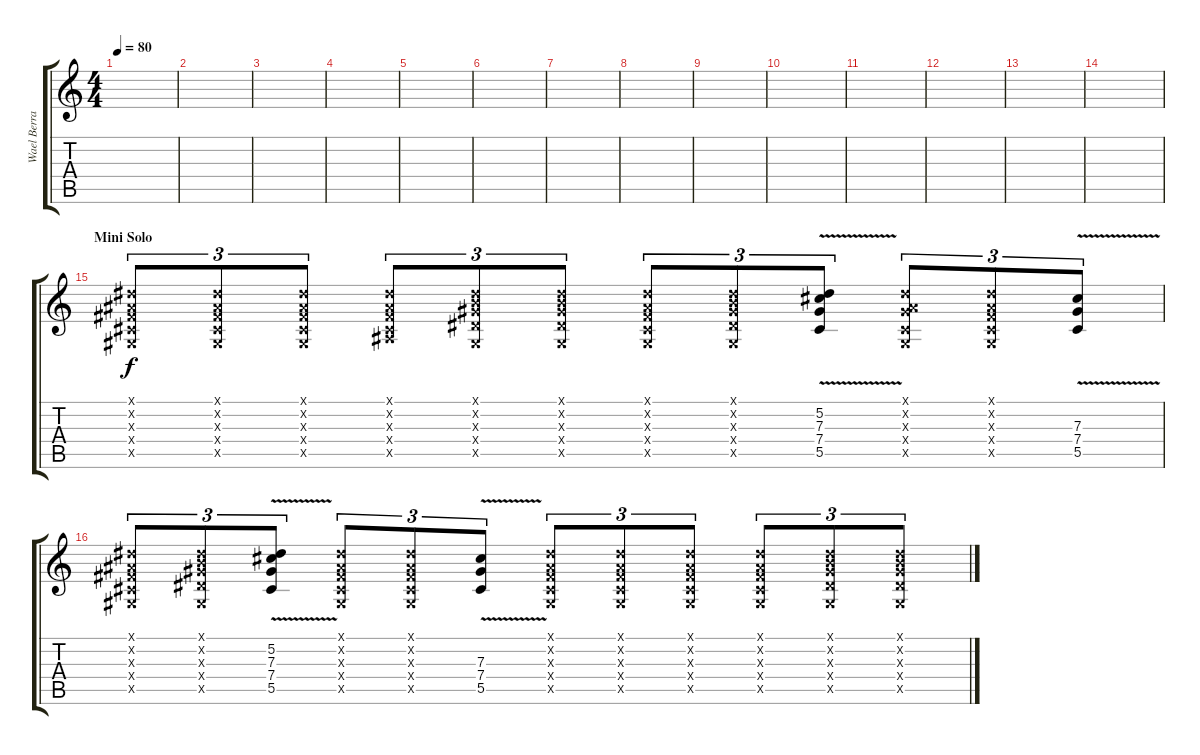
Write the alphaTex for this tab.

\track ("Wael Berrais" "Wael Berra") {instrument distortionguitar}
\staff {score tabs}
\tuning (Eb4 Bb3 Gb3 Db3 Ab2 Eb2) {hide}
\ts (4 4)
\tempo 80
\clef g2
\ks c
|
|
|
|
|
|
|
|
|
|
|
|
|
|
\section ("" "Mini Solo")
(0.1{x} 0.2{x} 0.3{x} 0.4{x} 0.5{x}).8{tu (3 2)} (0.1{x} 0.2{x} 0.3{x} 0.4{x} 0.5{x}).8{tu (3 2)} (0.1{x} 0.2{x} 0.3{x} 0.4{x} 0.5{x}).8{tu (3 2)} (0.1{x} 0.2{x} 0.3{x} 0.4{x} 2.5{x}).8{tu (3 2)} (0.1{x} 1.2{x} 2.3{x} 2.4{x} 0.5{x}).8{tu (3 2)} (0.1{x} 1.2{x} 2.3{x} 2.4{x} 0.5{x}).8{tu (3 2)} (0.1{x} 0.2{x} 0.3{x} 0.4{x} 0.5{x}).8{tu (3 2)} (0.1{x} 1.2{x} 2.3{x} 2.4{x} 0.5{x}).8{tu (3 2)} (5.2 7.3{v} 7.4 5.5).8{tu (3 2)} (0.1{x} 0.2{x} 2.3{x} 0.4{x} 0.5{x}).8{tu (3 2)} (0.1{x} 0.2{x} 0.3{x} 0.4{x} 0.5{x}).8{tu (3 2)} (7.3{v} 7.4{v} 5.5{v}).8{tu (3 2)} |
(0.1{x} 0.2{x} 0.3{x} 0.4{x} 0.5{x}).8{tu (3 2)} (0.1{x} 1.2{x} 2.3{x} 2.4{x} 0.5{x}).8{tu (3 2)} (5.2 7.3{v} 7.4{v} 5.5{v}).8{tu (3 2)} (0.1{x} 0.2{x} 0.3{x} 0.4{x} 0.5{x}).8{tu (3 2)} (0.1{x} 0.2{x} 0.3{x} 0.4{x} 0.5{x}).8{tu (3 2)} (7.3{v} 7.4 5.5).8{tu (3 2)} (0.1{x} 0.2{x} 0.3{x} 0.4{x} 0.5{x}).8{tu (3 2)} (0.1{x} 0.2{x} 0.3{x} 0.4{x} 0.5{x}).8{tu (3 2)} (0.1{x} 0.2{x} 0.3{x} 0.4{x} 0.5{x}).8{tu (3 2)} (0.1{x} 0.2{x} 0.3{x} 0.4{x} 0.5{x}).8{tu (3 2)} (0.1{x} 1.2{x} 2.3{x} 2.4{x} 0.5{x}).8{tu (3 2)} (0.1{x} 1.2{x} 2.3{x} 2.4{x} 0.5{x}).8{tu (3 2)}
